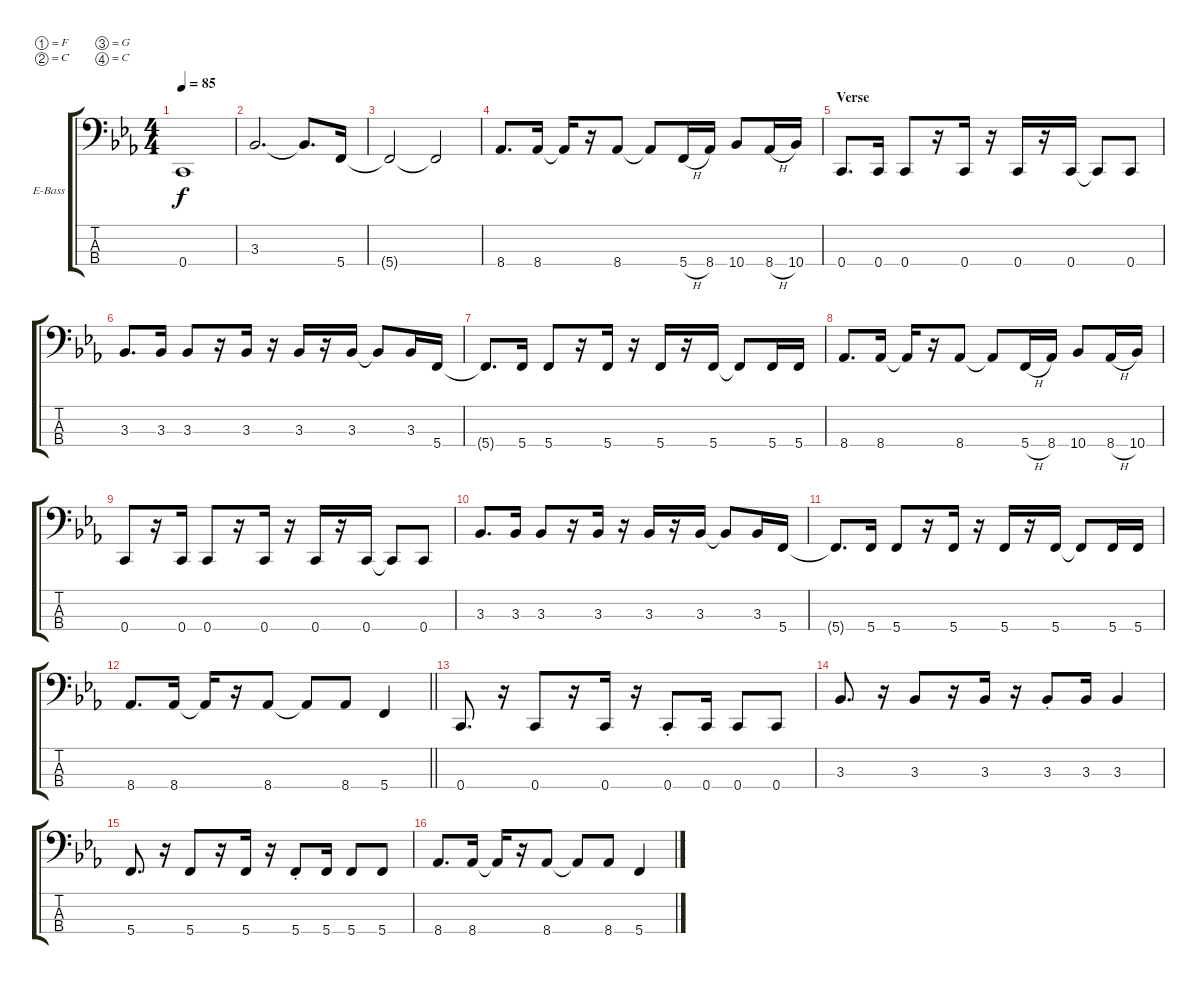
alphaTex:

\bracketExtendMode groupsimilarinstruments
\firstSystemTrackNameOrientation horizontal
\otherSystemsTrackNameOrientation horizontal
\track ("Electric Bass" "E-Bass") {instrument electricbassfinger}
\staff {score tabs}
\tuning (F2 C2 G1 C1)
\ts (4 4)
\tempo 85
\clef f4
\ks cminor
0.4.1{dy f} |
3.3.2{d} 3.3{t}.8{d} 5.4.16 |
5.4{t}.2 5.4{t}.2 |
8.4.8{d} 8.4.16 8.4{t}.16 r.16 8.4.8 8.4{t}.8 5.4{h}.16 8.4.16 10.4.8 8.4{h}.16 10.4.16 |
\section ("" "Verse")
0.4.8{d} 0.4.16 0.4.8 r.16 0.4.16 r.16 0.4.16 r.16 0.4.16 0.4{t}.8 0.4.8 |
3.3.8{d} 3.3.16 3.3.8 r.16 3.3.16 r.16 3.3.16 r.16 3.3.16 3.3{t}.8 3.3.16 5.4.16 |
5.4{t}.8{d} 5.4.16 5.4.8 r.16 5.4.16 r.16 5.4.16 r.16 5.4.16 5.4{t}.8 5.4.16 5.4.16 |
8.4.8{d} 8.4.16 8.4{t}.16 r.16 8.4.8 8.4{t}.8 5.4{h}.16 8.4.16 10.4.8 8.4{h}.16 10.4.16 |
0.4.8 r.16 0.4.16 0.4.8 r.16 0.4.16 r.16 0.4.16 r.16 0.4.16 0.4{t}.8 0.4.8 |
3.3.8{d} 3.3.16 3.3.8 r.16 3.3.16 r.16 3.3.16 r.16 3.3.16 3.3{t}.8 3.3.16 5.4.16 |
5.4{t}.8{d} 5.4.16 5.4.8 r.16 5.4.16 r.16 5.4.16 r.16 5.4.16 5.4{t}.8 5.4.16 5.4.16 |
\barLineRight lightlight
8.4.8{d} 8.4.16 8.4{t}.16 r.16 8.4.8 8.4{t}.8 8.4.8 5.4.4 |
0.4.8{d} r.16 0.4.8 r.16 0.4.16 r.16 0.4{st}.8 0.4.16 0.4.8 0.4.8 |
3.3.8{d} r.16 3.3.8 r.16 3.3.16 r.16 3.3{st}.8 3.3.16 3.3.4 |
5.4.8{d} r.16 5.4.8 r.16 5.4.16 r.16 5.4{st}.8 5.4.16 5.4.8 5.4.8 |
8.4.8{d} 8.4.16 8.4{t}.16 r.16 8.4.8 8.4{t}.8 8.4.8 5.4.4
